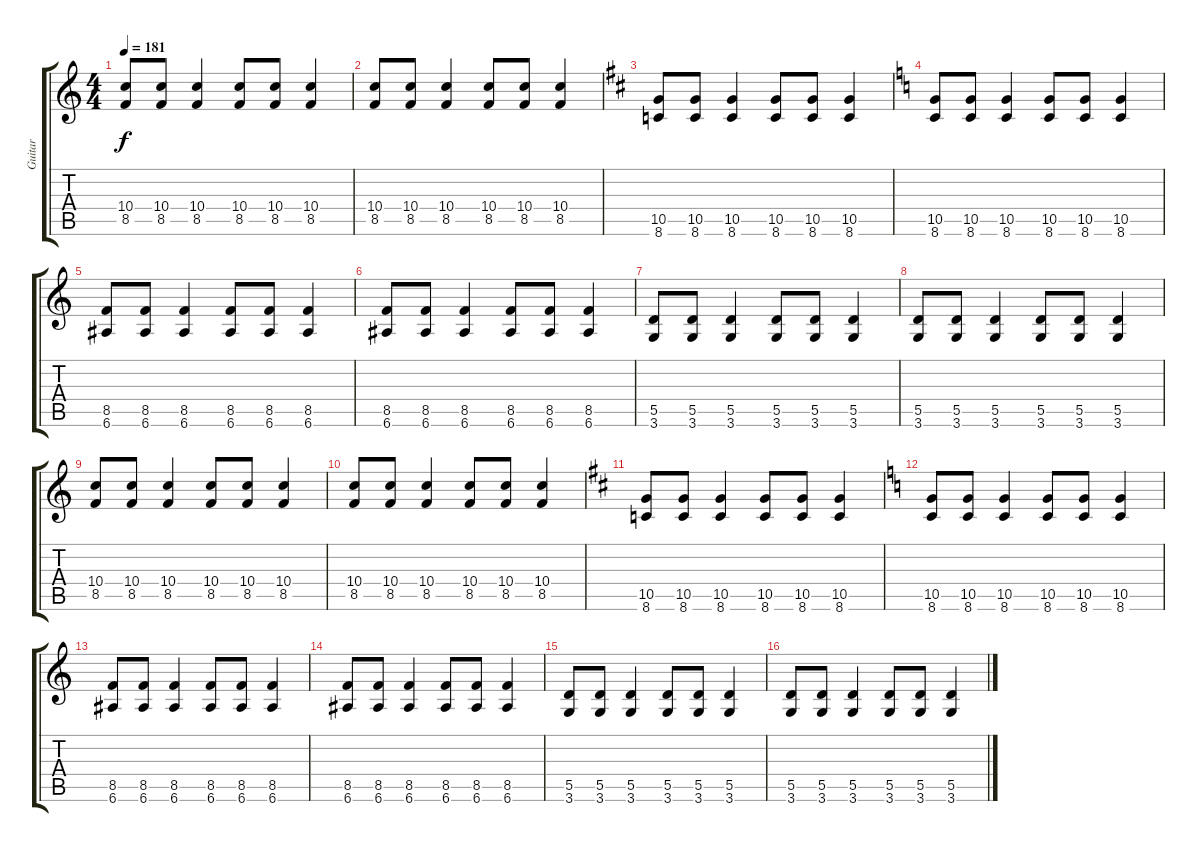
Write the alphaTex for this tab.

\track ("Guitar" "Guitar") {instrument overdrivenguitar}
\staff {score tabs}
\tuning (E4 B3 G3 D3 A2 E2) {hide}
\ts (4 4)
\tempo 181
\clef g2
\ks c
(10.4 8.5).8{dy f} (10.4 8.5).8 (10.4 8.5).4 (10.4 8.5).8 (10.4 8.5).8 (10.4 8.5).4 |
(10.4 8.5).8 (10.4 8.5).8 (10.4 8.5).4 (10.4 8.5).8 (10.4 8.5).8 (10.4 8.5).4 |
\ks d
(10.5 8.6).8 (10.5 8.6).8 (10.5 8.6).4 (10.5 8.6).8 (10.5 8.6).8 (10.5 8.6).4 |
\ks c
(10.5 8.6).8 (10.5 8.6).8 (10.5 8.6).4 (10.5 8.6).8 (10.5 8.6).8 (10.5 8.6).4 |
(8.5 6.6).8 (8.5 6.6).8 (8.5 6.6).4 (8.5 6.6).8 (8.5 6.6).8 (8.5 6.6).4 |
(8.5 6.6).8 (8.5 6.6).8 (8.5 6.6).4 (8.5 6.6).8 (8.5 6.6).8 (8.5 6.6).4 |
(5.5 3.6).8 (5.5 3.6).8 (5.5 3.6).4 (5.5 3.6).8 (5.5 3.6).8 (5.5 3.6).4 |
(5.5 3.6).8 (5.5 3.6).8 (5.5 3.6).4 (5.5 3.6).8 (5.5 3.6).8 (5.5 3.6).4 |
(10.4 8.5).8 (10.4 8.5).8 (10.4 8.5).4 (10.4 8.5).8 (10.4 8.5).8 (10.4 8.5).4 |
(10.4 8.5).8 (10.4 8.5).8 (10.4 8.5).4 (10.4 8.5).8 (10.4 8.5).8 (10.4 8.5).4 |
\ks d
(10.5 8.6).8 (10.5 8.6).8 (10.5 8.6).4 (10.5 8.6).8 (10.5 8.6).8 (10.5 8.6).4 |
\ks c
(10.5 8.6).8 (10.5 8.6).8 (10.5 8.6).4 (10.5 8.6).8 (10.5 8.6).8 (10.5 8.6).4 |
(8.5 6.6).8 (8.5 6.6).8 (8.5 6.6).4 (8.5 6.6).8 (8.5 6.6).8 (8.5 6.6).4 |
(8.5 6.6).8 (8.5 6.6).8 (8.5 6.6).4 (8.5 6.6).8 (8.5 6.6).8 (8.5 6.6).4 |
(5.5 3.6).8 (5.5 3.6).8 (5.5 3.6).4 (5.5 3.6).8 (5.5 3.6).8 (5.5 3.6).4 |
(5.5 3.6).8 (5.5 3.6).8 (5.5 3.6).4 (5.5 3.6).8 (5.5 3.6).8 (5.5 3.6).4
